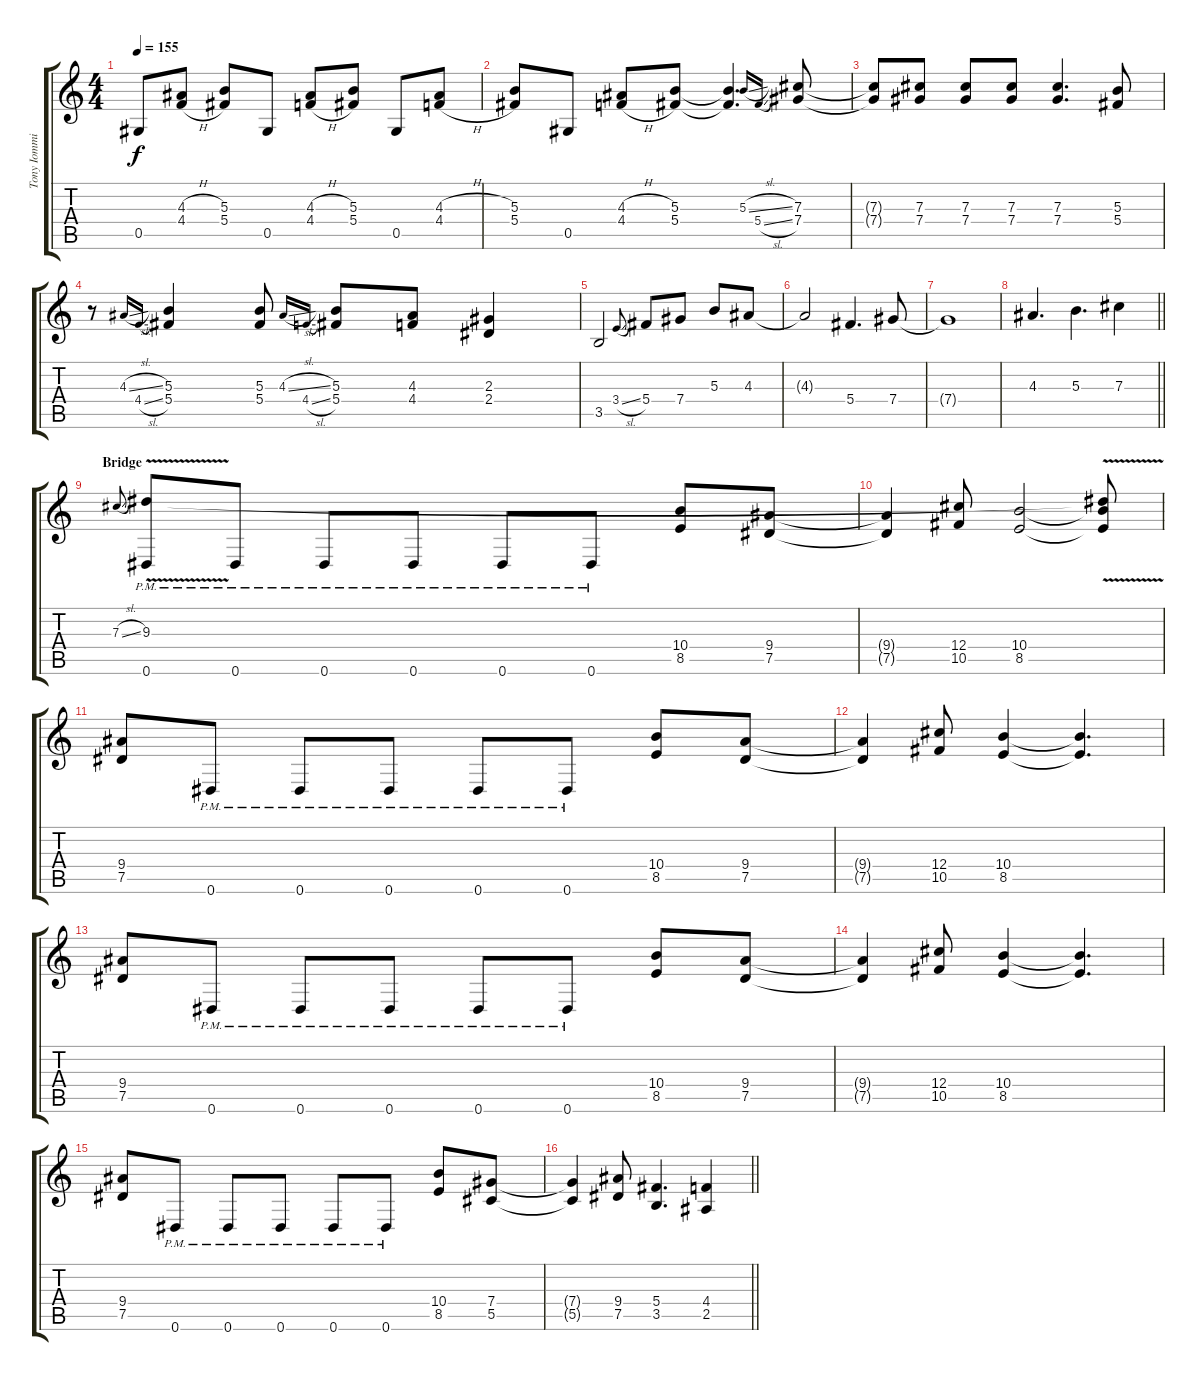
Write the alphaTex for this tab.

\track ("Tony Iommi" "Tony Iommi") {instrument distortionguitar}
\staff {score tabs}
\tuning (Eb4 Bb3 Gb3 Db3 Ab2 Eb2) {hide}
\ts (4 4)
\tempo 155
\clef g2
\ks c
0.5.8{dy f} (4.3{h} 4.4{h}).8 (5.3 5.4).8 0.5.8 (4.3{h} 4.4{h}).8 (5.3 5.4).8 0.5.8 (4.3{h} 4.4{h}).8 |
(5.3 5.4).8 0.5.8 (4.3{h} 4.4{h}).8 (5.3 5.4).8 (5.3{t} 5.4{t}).4{d} 5.3{sl}.16{gr onbeat} 5.4{sl}.16{gr onbeat} (7.3 7.4).8 |
(7.3{t} 7.4{t}).8 (7.3 7.4).8 (7.3 7.4).8 (7.3 7.4).8 (7.3 7.4).4{d} (5.3 5.4).8 |
r.8 4.3{sl}.16{gr onbeat} 4.4{sl}.16{gr onbeat} (5.3 5.4).4 (5.3 5.4).8 4.3{sl}.16{gr onbeat} 4.4{sl}.16{gr onbeat} (5.3 5.4).8 (4.3 4.4).8 (2.3 2.4).4 |
3.5.2 3.4{sl}.8{gr onbeat} 5.4.8 7.4.8 5.3.8 4.3.8 |
4.3{t}.2 5.4.4{d} 7.4.8 |
7.4{t}.1 |
\barLineRight lightlight
4.3.4{d} 5.3.4{d} 7.3.4 |
\section ("" "Bridge")
7.3{sl}.8{gr onbeat} (9.3{v} 0.6{pm}).8 0.6{pm}.8 0.6{pm}.8 0.6{pm}.8 0.6{pm}.8 0.6{pm}.8 (10.4 8.5).8 (9.4 7.5).8 |
(9.4{t} 7.5{t}).4 (12.4 10.5).8 (10.4 8.5).2 (9.3{v t} 10.4{t} 8.5{t}).8 |
(9.4 7.5).8 0.6{pm}.8 0.6{pm}.8 0.6{pm}.8 0.6{pm}.8 0.6{pm}.8 (10.4 8.5).8 (9.4 7.5).8 |
(9.4{t} 7.5{t}).4 (12.4 10.5).8 (10.4 8.5).4 (10.4{t} 8.5{t}).4{d} |
(9.4 7.5).8 0.6{pm}.8 0.6{pm}.8 0.6{pm}.8 0.6{pm}.8 0.6{pm}.8 (10.4 8.5).8 (9.4 7.5).8 |
(9.4{t} 7.5{t}).4 (12.4 10.5).8 (10.4 8.5).4 (10.4{t} 8.5{t}).4{d} |
(9.4 7.5).8 0.6{pm}.8 0.6{pm}.8 0.6{pm}.8 0.6{pm}.8 0.6{pm}.8 (10.4 8.5).8 (7.4 5.5).8 |
\barLineRight lightlight
(7.4{t} 5.5{t}).4 (9.4 7.5).8 (5.4 3.5).4{d} (4.4 2.5).4
